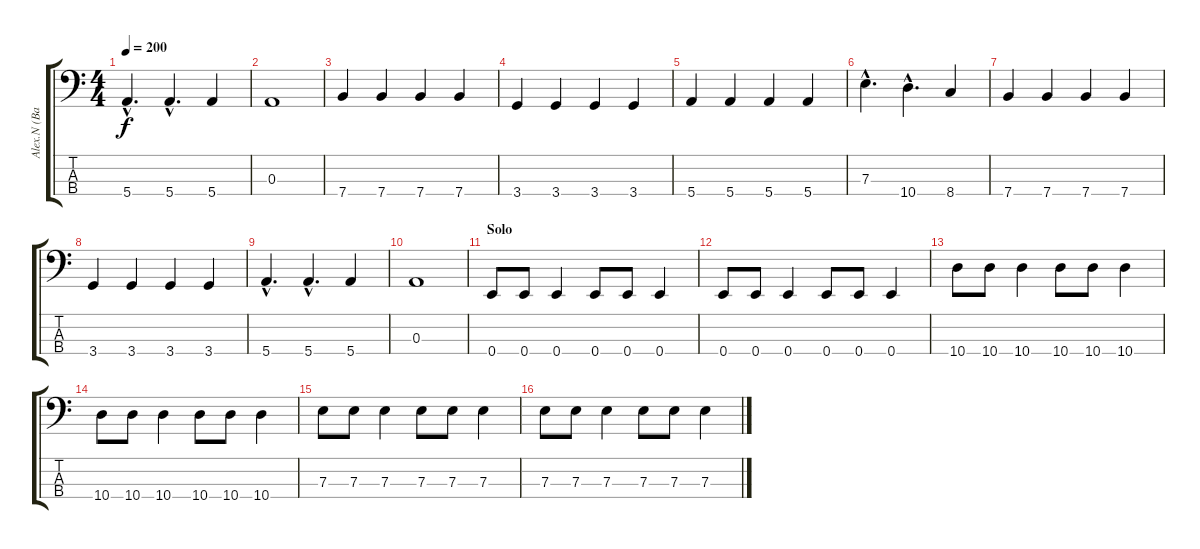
\track ("Alex.N (Bass)" "Alex.N (Ba") {instrument electricbasspick}
\staff {score tabs}
\tuning (G2 D2 A1 E1) {hide}
\ts (4 4)
\tempo 200
\clef f4
\ks c
5.4{hac}.4{d dy f} 5.4{hac}.4{d} 5.4.4 |
0.3.1 |
7.4.4 7.4.4 7.4.4 7.4.4 |
3.4.4 3.4.4 3.4.4 3.4.4 |
5.4.4 5.4.4 5.4.4 5.4.4 |
7.3{hac}.4{d} 10.4{hac}.4{d} 8.4.4 |
7.4.4 7.4.4 7.4.4 7.4.4 |
3.4.4 3.4.4 3.4.4 3.4.4 |
5.4{hac}.4{d} 5.4{hac}.4{d} 5.4.4 |
0.3.1 |
\section ("" "Solo")
0.4.8 0.4.8 0.4.4 0.4.8 0.4.8 0.4.4 |
0.4.8 0.4.8 0.4.4 0.4.8 0.4.8 0.4.4 |
10.4.8 10.4.8 10.4.4 10.4.8 10.4.8 10.4.4 |
10.4.8 10.4.8 10.4.4 10.4.8 10.4.8 10.4.4 |
7.3.8 7.3.8 7.3.4 7.3.8 7.3.8 7.3.4 |
7.3.8 7.3.8 7.3.4 7.3.8 7.3.8 7.3.4
